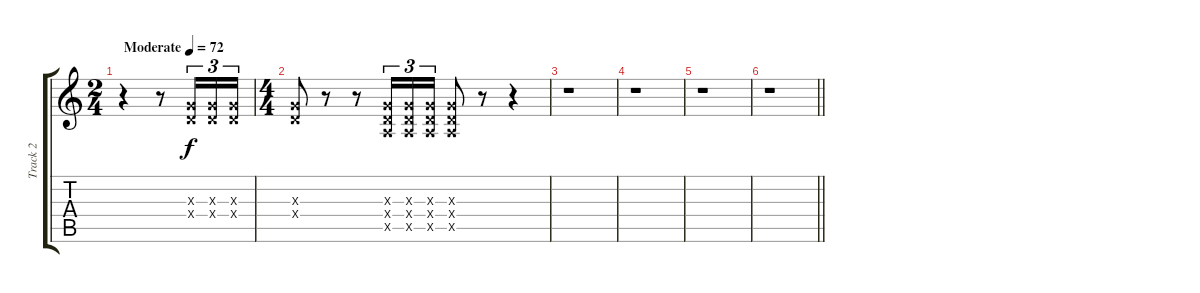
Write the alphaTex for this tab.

\track ("Track 2" "Track 2") {instrument electricguitarclean}
\staff {score tabs}
\tuning (E4 B3 G3 D3 A2 E2) {hide}
\ts (2 4)
\tempo (72 "Moderate")
\clef g2
\ks c
r.4{dy f instrument overdrivenguitar} r.8 (0.3{x} 0.4{x}).16{tu (3 2)} (0.3{x} 0.4{x}).16{tu (3 2)} (0.3{x} 0.4{x}).16{tu (3 2)} |
\ts (4 4)
(0.3{x} 0.4{x}).8 r.8 r.8{instrument distortionguitar} (0.3{x} 0.4{x} 0.5{x}).16{tu (3 2)} (0.3{x} 0.4{x} 0.5{x}).16{tu (3 2)} (0.3{x} 0.4{x} 0.5{x}).16{tu (3 2)} (0.3{x} 0.4{x} 0.5{x}).8 r.8 r.4 |
r.1 |
r.1 |
r.1 |
\barLineRight lightlight
r.1
